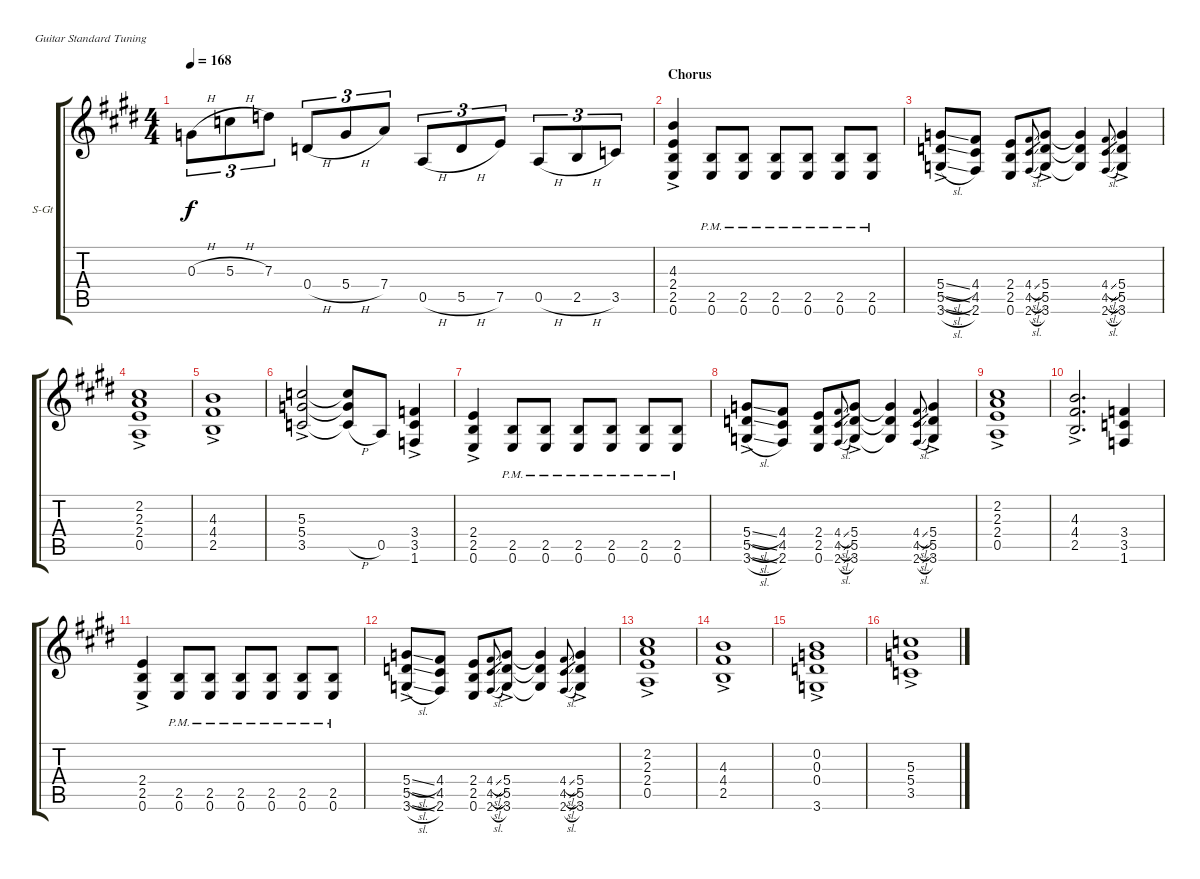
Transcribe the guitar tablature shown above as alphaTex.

\bracketExtendMode groupsimilarinstruments
\firstSystemTrackNameOrientation horizontal
\otherSystemsTrackNameOrientation horizontal
\track ("Guitar I" "S-Gt") {instrument acousticguitarsteel}
\staff {score tabs}
\tuning (E4 B3 G3 D3 A2 E2)
\ts (4 4)
\tempo 168
\clef g2
\scale
1.07818
\ks e
0.3{h}.8{tu (3 2) dy f} 5.3{h}.8{tu (3 2)} 7.3.8{tu (3 2)} 0.4{h}.8{tu (3 2)} 5.4{h}.8{tu (3 2)} 7.4.8{tu (3 2)} 0.5{h}.8{tu (3 2)} 5.5{h}.8{tu (3 2)} 7.5.8{tu (3 2)} 0.5{h}.8{tu (3 2)} 2.5{h}.8{tu (3 2)} 3.5.8{tu (3 2)} |
\section ("" "Chorus")
\scale
0.921816 (2.4 2.5 0.6 4.3{ac}).4 (2.5{pm} 0.6{pm}).8 (2.5{pm} 0.6{pm}).8 (2.5{pm} 0.6{pm}).8 (2.5{pm} 0.6{pm}).8 (2.5{pm} 0.6{pm}).8 (2.5{pm} 0.6{pm}).8 |
\scale
1.07818 (5.4{sl} 5.5{sl} 3.6{sl ac}).8 (4.4 4.5 2.6).8 (2.5 0.6 2.4).8 (4.4{sl} 4.5{sl} 2.6{sl}).8{gr} (5.4 5.5 3.6{ac}).8 (5.4{t} 5.5{t} 3.6{t}).4 (4.4{sl} 4.5{sl} 2.6{sl}).8{gr} (5.4 5.5 3.6{ac}).4 |
\scale
0.921816 (2.3 2.4 0.5 2.2{ac}).1 |
\scale
1.07818 (4.3 4.4 2.5{ac}).1 |
\scale
0.921816 (5.3 5.4 3.5{ac}).2 (5.3{t} 5.4{t} 3.5{h t}).8 0.5.8 (1.6{ac} 3.5 3.4).4 |
\scale
1.07818 (2.4 2.5 0.6{ac}).4 (2.5{pm} 0.6{pm}).8 (2.5{pm} 0.6{pm}).8 (2.5{pm} 0.6{pm}).8 (2.5{pm} 0.6{pm}).8 (2.5{pm} 0.6{pm}).8 (2.5{pm} 0.6{pm}).8 |
\scale
0.921816 (5.4{sl} 5.5{sl} 3.6{sl ac}).8 (4.4 4.5 2.6).8 (2.5 0.6 2.4).8 (4.4{sl} 4.5{sl} 2.6{sl}).8{gr} (5.4 5.5 3.6{ac}).8 (5.4{t} 5.5{t} 3.6{t}).4 (4.4{sl} 4.5{sl} 2.6{sl}).8{gr} (5.4 5.5 3.6{ac}).4 |
\scale
1.07818 (2.3 2.4 0.5 2.2{ac}).1 |
\scale
0.921816 (4.3 4.4 2.5{ac}).2{d} (3.4 3.5 1.6).4 |
\scale
1.07818 (2.4 2.5 0.6{ac}).4 (2.5{pm} 0.6{pm}).8 (2.5{pm} 0.6{pm}).8 (2.5{pm} 0.6{pm}).8 (2.5{pm} 0.6{pm}).8 (2.5{pm} 0.6{pm}).8 (2.5{pm} 0.6{pm}).8 |
\scale
0.921816 (5.4{sl} 5.5{sl} 3.6{sl ac}).8 (4.4 4.5 2.6).8 (2.5 0.6 2.4).8 (4.4{sl} 4.5{sl} 2.6{sl}).8{gr} (5.4 5.5 3.6{ac}).8 (5.4{t} 5.5{t} 3.6{t}).4 (4.4{sl} 4.5{sl} 2.6{sl}).8{gr} (5.4 5.5 3.6{ac}).4 |
\scale
1.07818 (2.3 2.4 0.5 2.2{ac}).1 |
\scale
0.921816 (4.3 4.4 2.5{ac}).1 |
\scale
1.07818 (3.6{ac} 0.4 0.3 0.2).1 |
\scale
0.921816 (5.3 5.4 3.5{ac}).1
